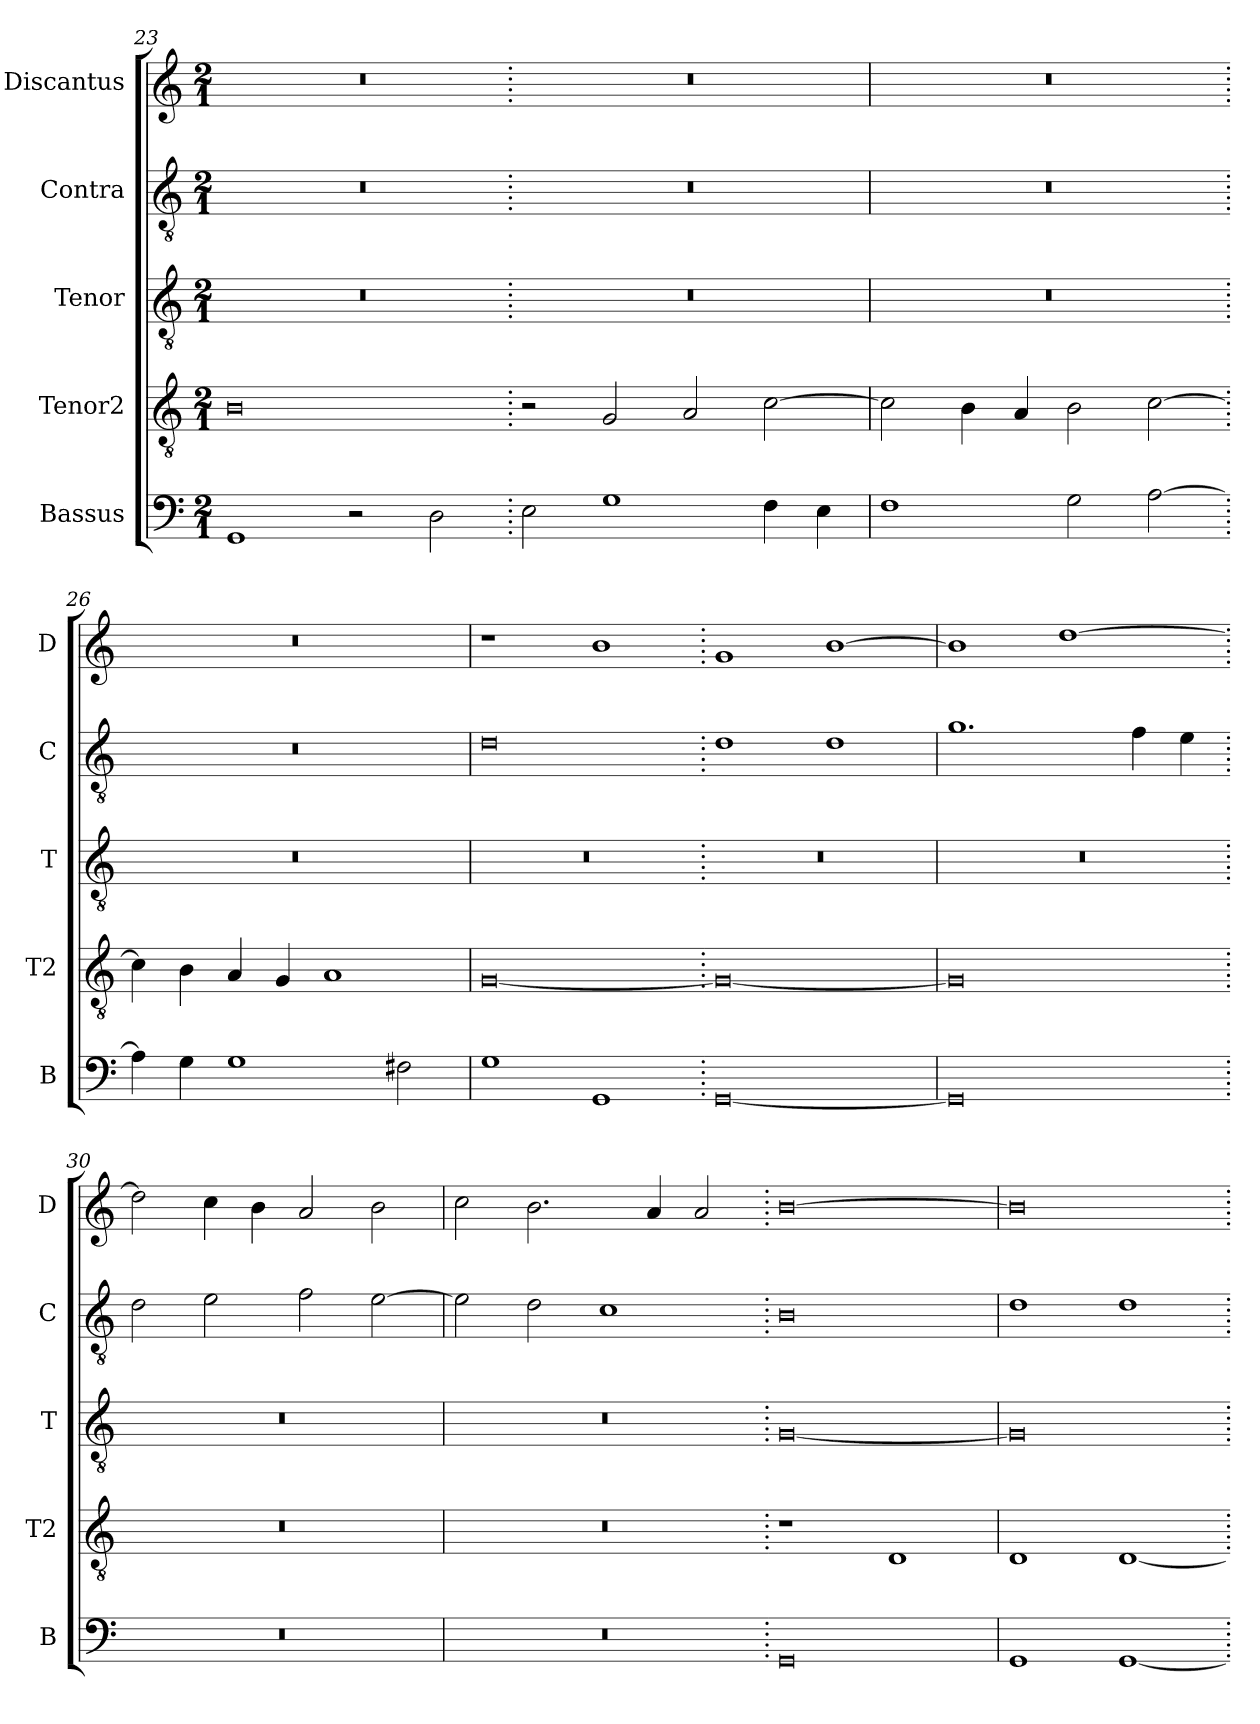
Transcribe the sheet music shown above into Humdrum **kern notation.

**kern	**kern	**kern	**kern	**kern
*part5	*part4	*part3	*part2	*part1
*staff5	*staff4	*staff3	*staff2	*staff1
*I"Bassus	*I"Tenor2	*I"Tenor	*I"Contra	*I"Discantus
*I'B	*I'T2	*I'T	*I'C	*I'D
*clefF4	*clefGv2	*clefGv2	*clefGv2	*clefG2
*k[]	*k[]	*k[]	*k[]	*k[]
*M2/1	*M2/1	*M2/1	*M2/1	*M2/1
=23	=23	=23	=23	=23
1GG	0B	0r	0r	0r
2r	.	.	.	.
2D\	.	.	.	.
=24.	=24.	=24.	=24.	=24.
2E\	2r	0r	0r	0r
1G	2G/	.	.	.
.	2A/	.	.	.
4F\	[2c\	.	.	.
4E\	.	.	.	.
=25	=25	=25	=25	=25
1F	2c\]	0r	0r	0r
.	4B\	.	.	.
.	4A/	.	.	.
2G\	2B\	.	.	.
[2A\	[2c\	.	.	.
=26.	=26.	=26.	=26.	=26.
4A\]	4c\]	0r	0r	0r
4G\	4B\	.	.	.
1G	4A/	.	.	.
.	4G/	.	.	.
.	1A	.	.	.
2F#X\	.	.	.	.
=27	=27	=27	=27	=27
1G	[0G	0r	0d	1r
1GG	.	.	.	1b
=28.	=28.	=28.	=28.	=28.
[0GG	0G_	0r	1d	1g
.	.	.	1d	[1b
=29	=29	=29	=29	=29
0GG]	0G]	0r	1.g	1b]
.	.	.	.	[1dd
.	.	.	4f\	.
.	.	.	4e\	.
=30.	=30.	=30.	=30.	=30.
0r	0r	0r	2d\	2dd\]
.	.	.	2e\	4cc\
.	.	.	.	4b\
.	.	.	2f\	2a/
.	.	.	[2e\	2b\
=31	=31	=31	=31	=31
0r	0r	0r	2e\]	2cc\
.	.	.	2d\	2.b\
.	.	.	1c	.
.	.	.	.	4a/
.	.	.	.	2a/
=32.	=32.	=32.	=32.	=32.
0GG	1r	[0G	0B	[0b
.	1D	.	.	.
=33	=33	=33	=33	=33
1GG	1D	0G]	1d	0b]
[1GG	[1D	.	1d	.
=.	=.	=.	=.	=.
*-	*-	*-	*-	*-
